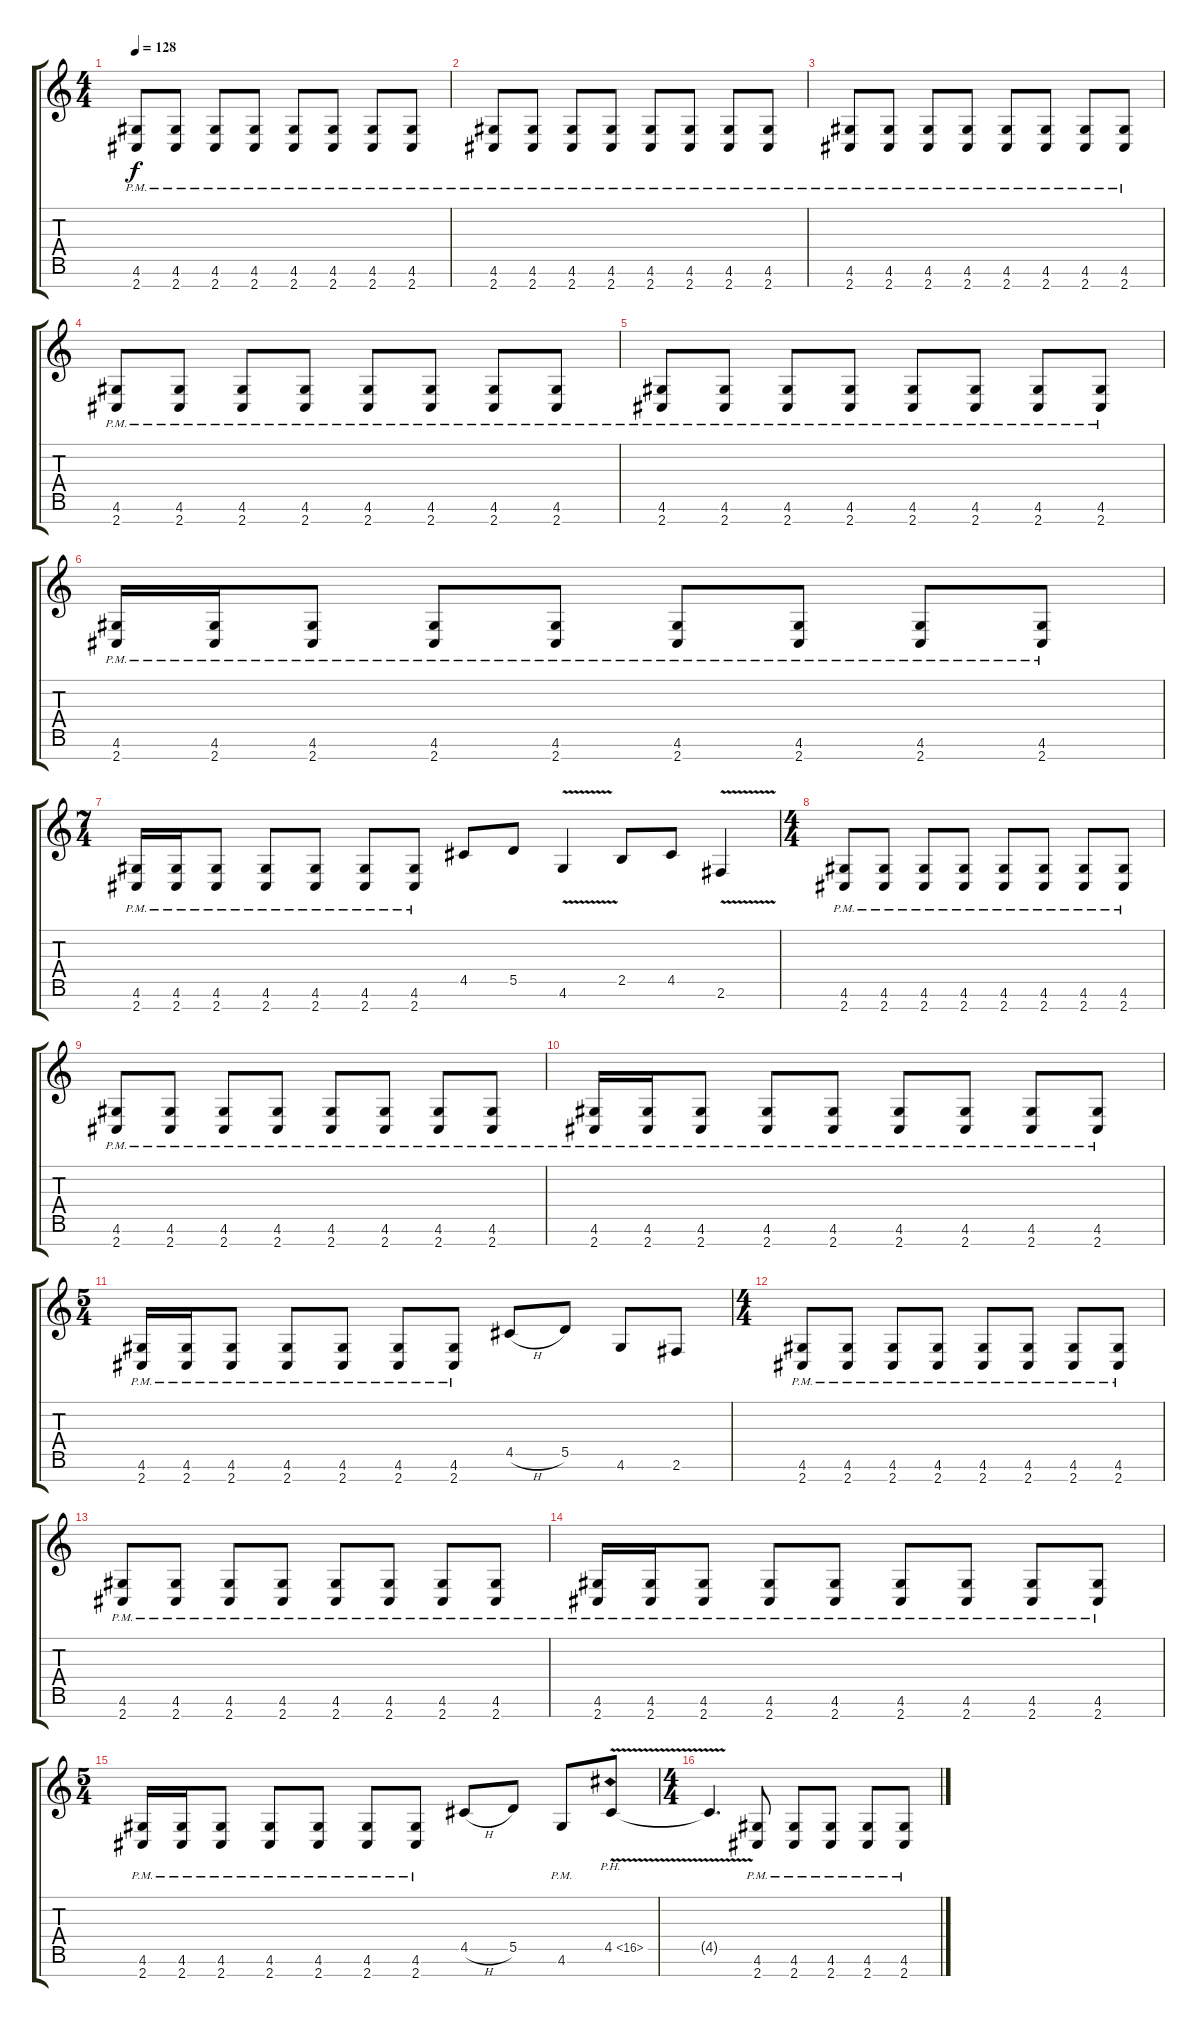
\track "" {instrument overdrivenguitar}
\staff {score tabs}
\tuning (E4 B3 G3 D3 A2 E2 B1) {hide}
\ts (4 4)
\tempo 128
\clef g2
\ks c
(4.6{pm} 2.7{pm}).8{dy f} (4.6{pm} 2.7{pm}).8 (4.6{pm} 2.7{pm}).8 (4.6{pm} 2.7{pm}).8 (4.6{pm} 2.7{pm}).8 (4.6{pm} 2.7{pm}).8 (4.6{pm} 2.7{pm}).8 (4.6{pm} 2.7{pm}).8 |
(4.6{pm} 2.7{pm}).8 (4.6{pm} 2.7{pm}).8 (4.6{pm} 2.7{pm}).8 (4.6{pm} 2.7{pm}).8 (4.6{pm} 2.7{pm}).8 (4.6{pm} 2.7{pm}).8 (4.6{pm} 2.7{pm}).8 (4.6{pm} 2.7{pm}).8 |
(4.6{pm} 2.7{pm}).8 (4.6{pm} 2.7{pm}).8 (4.6{pm} 2.7{pm}).8 (4.6{pm} 2.7{pm}).8 (4.6{pm} 2.7{pm}).8 (4.6{pm} 2.7{pm}).8 (4.6{pm} 2.7{pm}).8 (4.6{pm} 2.7{pm}).8 |
(4.6{pm} 2.7{pm}).8 (4.6{pm} 2.7{pm}).8 (4.6{pm} 2.7{pm}).8 (4.6{pm} 2.7{pm}).8 (4.6{pm} 2.7{pm}).8 (4.6{pm} 2.7{pm}).8 (4.6{pm} 2.7{pm}).8 (4.6{pm} 2.7{pm}).8 |
(4.6{pm} 2.7{pm}).8 (4.6{pm} 2.7{pm}).8 (4.6{pm} 2.7{pm}).8 (4.6{pm} 2.7{pm}).8 (4.6{pm} 2.7{pm}).8 (4.6{pm} 2.7{pm}).8 (4.6{pm} 2.7{pm}).8 (4.6{pm} 2.7{pm}).8 |
(4.6{pm} 2.7{pm}).16 (4.6{pm} 2.7{pm}).16 (4.6{pm} 2.7{pm}).8 (4.6{pm} 2.7{pm}).8 (4.6{pm} 2.7{pm}).8 (4.6{pm} 2.7{pm}).8 (4.6{pm} 2.7{pm}).8 (4.6{pm} 2.7{pm}).8 (4.6{pm} 2.7{pm}).8 |
\ts (7 4)
(4.6{pm} 2.7{pm}).16 (4.6{pm} 2.7{pm}).16 (4.6{pm} 2.7{pm}).8 (4.6{pm} 2.7{pm}).8 (4.6{pm} 2.7{pm}).8 (4.6{pm} 2.7{pm}).8 (4.6{pm} 2.7{pm}).8 4.5.8 5.5.8 4.6{v}.4 2.5.8 4.5.8 2.6{v}.4 |
\ts (4 4)
(4.6{pm} 2.7{pm}).8 (4.6{pm} 2.7{pm}).8 (4.6{pm} 2.7{pm}).8 (4.6{pm} 2.7{pm}).8 (4.6{pm} 2.7{pm}).8 (4.6{pm} 2.7{pm}).8 (4.6{pm} 2.7{pm}).8 (4.6{pm} 2.7{pm}).8 |
(4.6{pm} 2.7{pm}).8 (4.6{pm} 2.7{pm}).8 (4.6{pm} 2.7{pm}).8 (4.6{pm} 2.7{pm}).8 (4.6{pm} 2.7{pm}).8 (4.6{pm} 2.7{pm}).8 (4.6{pm} 2.7{pm}).8 (4.6{pm} 2.7{pm}).8 |
(4.6{pm} 2.7{pm}).16 (4.6{pm} 2.7{pm}).16 (4.6{pm} 2.7{pm}).8 (4.6{pm} 2.7{pm}).8 (4.6{pm} 2.7{pm}).8 (4.6{pm} 2.7{pm}).8 (4.6{pm} 2.7{pm}).8 (4.6{pm} 2.7{pm}).8 (4.6{pm} 2.7{pm}).8 |
\ts (5 4)
(4.6{pm} 2.7{pm}).16 (4.6{pm} 2.7{pm}).16 (4.6{pm} 2.7{pm}).8 (4.6{pm} 2.7{pm}).8 (4.6{pm} 2.7{pm}).8 (4.6{pm} 2.7{pm}).8 (4.6{pm} 2.7{pm}).8 4.5{h}.8 5.5.8 4.6.8 2.6.8 |
\ts (4 4)
(4.6{pm} 2.7{pm}).8 (4.6{pm} 2.7{pm}).8 (4.6{pm} 2.7{pm}).8 (4.6{pm} 2.7{pm}).8 (4.6{pm} 2.7{pm}).8 (4.6{pm} 2.7{pm}).8 (4.6{pm} 2.7{pm}).8 (4.6{pm} 2.7{pm}).8 |
(4.6{pm} 2.7{pm}).8 (4.6{pm} 2.7{pm}).8 (4.6{pm} 2.7{pm}).8 (4.6{pm} 2.7{pm}).8 (4.6{pm} 2.7{pm}).8 (4.6{pm} 2.7{pm}).8 (4.6{pm} 2.7{pm}).8 (4.6{pm} 2.7{pm}).8 |
(4.6{pm} 2.7{pm}).16 (4.6{pm} 2.7{pm}).16 (4.6{pm} 2.7{pm}).8 (4.6{pm} 2.7{pm}).8 (4.6{pm} 2.7{pm}).8 (4.6{pm} 2.7{pm}).8 (4.6{pm} 2.7{pm}).8 (4.6{pm} 2.7{pm}).8 (4.6{pm} 2.7{pm}).8 |
\ts (5 4)
(4.6{pm} 2.7{pm}).16 (4.6{pm} 2.7{pm}).16 (4.6{pm} 2.7{pm}).8 (4.6{pm} 2.7{pm}).8 (4.6{pm} 2.7{pm}).8 (4.6{pm} 2.7{pm}).8 (4.6{pm} 2.7{pm}).8 4.5{h}.8 5.5.8 4.6{pm}.8 4.5{ph 12 v}.8 |
\ts (4 4)
4.5{t}.4{d} (4.6{pm} 2.7{pm}).8 (4.6{pm} 2.7{pm}).8 (4.6{pm} 2.7{pm}).8 (4.6{pm} 2.7{pm}).8 (4.6{pm} 2.7{pm}).8
